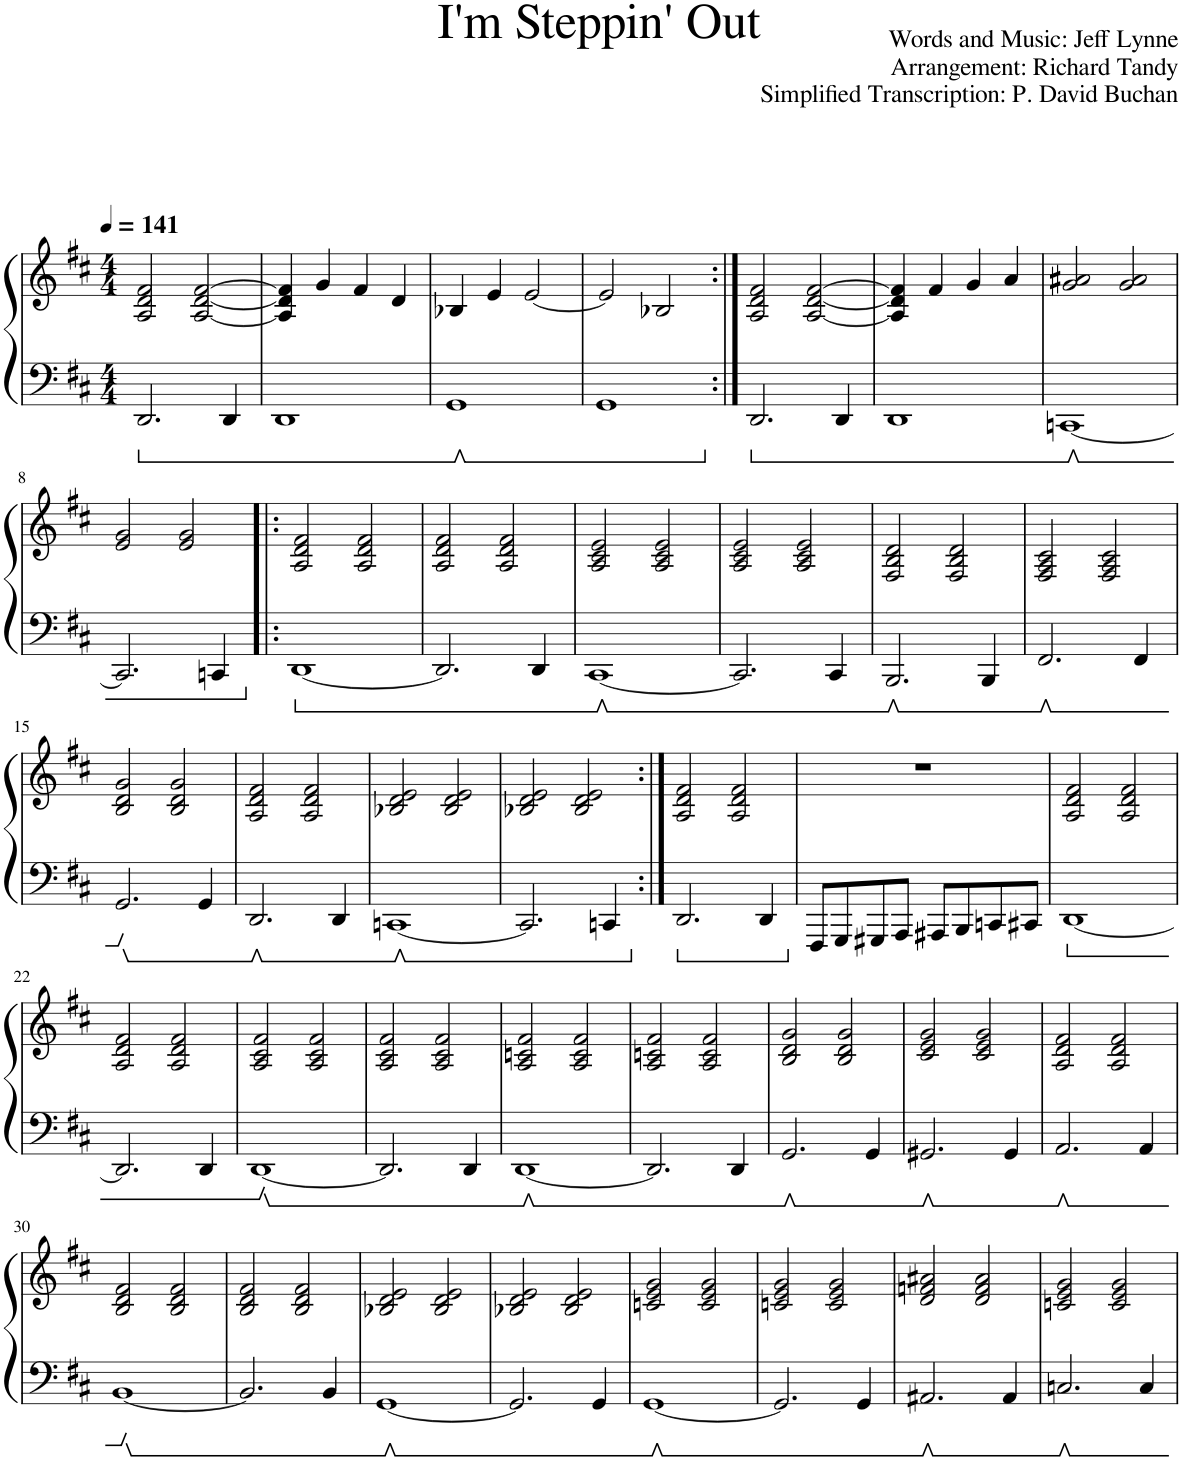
**kern	**kern
*part1	*part1
*staff2	*staff1
*I"Piano	*
*I'Pno.	*
*clefF4	*clefG2
*k[f#c#]	*k[f#c#]
*M4/4	*M4/4
*MM141	*MM141
=1	=1
2.DD/	2A/ 2d/ 2f#/
.	[2A/ [2d/ [2f#/
4DD/	.
=2	=2
1DD	4A/] 4d/] 4f#/]
.	4g/
.	4f#/
.	4d/
=3	=3
1GG	4B-X/
.	4e/
.	[2e/
=4	=4
1GG	2e/]
.	2B-X/
=5:|!	=5:|!
2.DD/	2A/ 2d/ 2f#/
.	[2A/ [2d/ [2f#/
4DD/	.
=6	=6
1DD	4A/] 4d/] 4f#/]
.	4f#/
.	4g/
.	4a/
=7	=7
[1CCn	2g/ 2a#X/
.	2g/ 2a#/
!!LO:LB:g=z
=8	=8
2.CC/]	2e/ 2g/
.	2e/ 2g/
4CCn/	.
=9!|:	=9!|:
[1DD	2A/ 2d/ 2f#/
.	2A/ 2d/ 2f#/
=10	=10
2.DD/]	2A/ 2d/ 2f#/
.	2A/ 2d/ 2f#/
4DD/	.
=11	=11
[1CC#	2A/ 2c#/ 2e/
.	2A/ 2c#/ 2e/
=12	=12
2.CC#/]	2A/ 2c#/ 2e/
.	2A/ 2c#/ 2e/
4CC#/	.
=13	=13
2.BBB/	2F#/ 2B/ 2d/
.	2F#/ 2B/ 2d/
4BBB/	.
=14	=14
2.FF#/	2F#/ 2A/ 2c#/
.	2F#/ 2A/ 2c#/
4FF#/	.
!!LO:LB:g=z
=15	=15
2.GG/	2B/ 2d/ 2g/
.	2B/ 2d/ 2g/
4GG/	.
=16	=16
2.DD/	2A/ 2d/ 2f#/
.	2A/ 2d/ 2f#/
4DD/	.
=17	=17
[1CCn	2B-X/ 2d/ 2e/
.	2B-/ 2d/ 2e/
=18	=18
2.CC/]	2B-X/ 2d/ 2e/
.	2B-/ 2d/ 2e/
4CCn/	.
=19:|!	=19:|!
2.DD/	2A/ 2d/ 2f#/
.	2A/ 2d/ 2f#/
4DD/	.
=20	=20
8FFF#/L	1r
8GGG/	.
8GGG#X/	.
8AAA/J	.
8AAA#X/L	.
8BBB/	.
8CCn/	.
8CC#X/J	.
=21	=21
[1DD	2A/ 2d/ 2f#/
.	2A/ 2d/ 2f#/
!!LO:LB:g=z
=22	=22
2.DD/]	2A/ 2d/ 2f#/
.	2A/ 2d/ 2f#/
4DD/	.
=23	=23
[1DD	2A/ 2c#/ 2f#/
.	2A/ 2c#/ 2f#/
=24	=24
2.DD/]	2A/ 2c#/ 2f#/
.	2A/ 2c#/ 2f#/
4DD/	.
=25	=25
[1DD	2A/ 2cn/ 2f#/
.	2A/ 2c/ 2f#/
=26	=26
2.DD/]	2A/ 2cn/ 2f#/
.	2A/ 2c/ 2f#/
4DD/	.
=27	=27
2.GG/	2B/ 2d/ 2g/
.	2B/ 2d/ 2g/
4GG/	.
=28	=28
2.GG#X/	2c#/ 2e/ 2g/
.	2c#/ 2e/ 2g/
4GG#/	.
=29	=29
2.AA/	2A/ 2d/ 2f#/
.	2A/ 2d/ 2f#/
4AA/	.
!!LO:LB:g=z
=30	=30
[1BB	2B/ 2d/ 2f#/
.	2B/ 2d/ 2f#/
=31	=31
2.BB/]	2B/ 2d/ 2f#/
.	2B/ 2d/ 2f#/
4BB/	.
=32	=32
[1GG	2B-X/ 2d/ 2e/
.	2B-/ 2d/ 2e/
=33	=33
2.GG/]	2B-X/ 2d/ 2e/
.	2B-/ 2d/ 2e/
4GG/	.
=34	=34
[1GG	2cn/ 2e/ 2g/
.	2c/ 2e/ 2g/
=35	=35
2.GG/]	2cn/ 2e/ 2g/
.	2c/ 2e/ 2g/
4GG/	.
=36	=36
2.AA#X/	2d/ 2fn/ 2a#X/
.	2d/ 2f/ 2a#/
4AA#/	.
=37	=37
2.Cn/	2cn/ 2e/ 2g/
.	2c/ 2e/ 2g/
4C/	.
=	=
*-	*-
